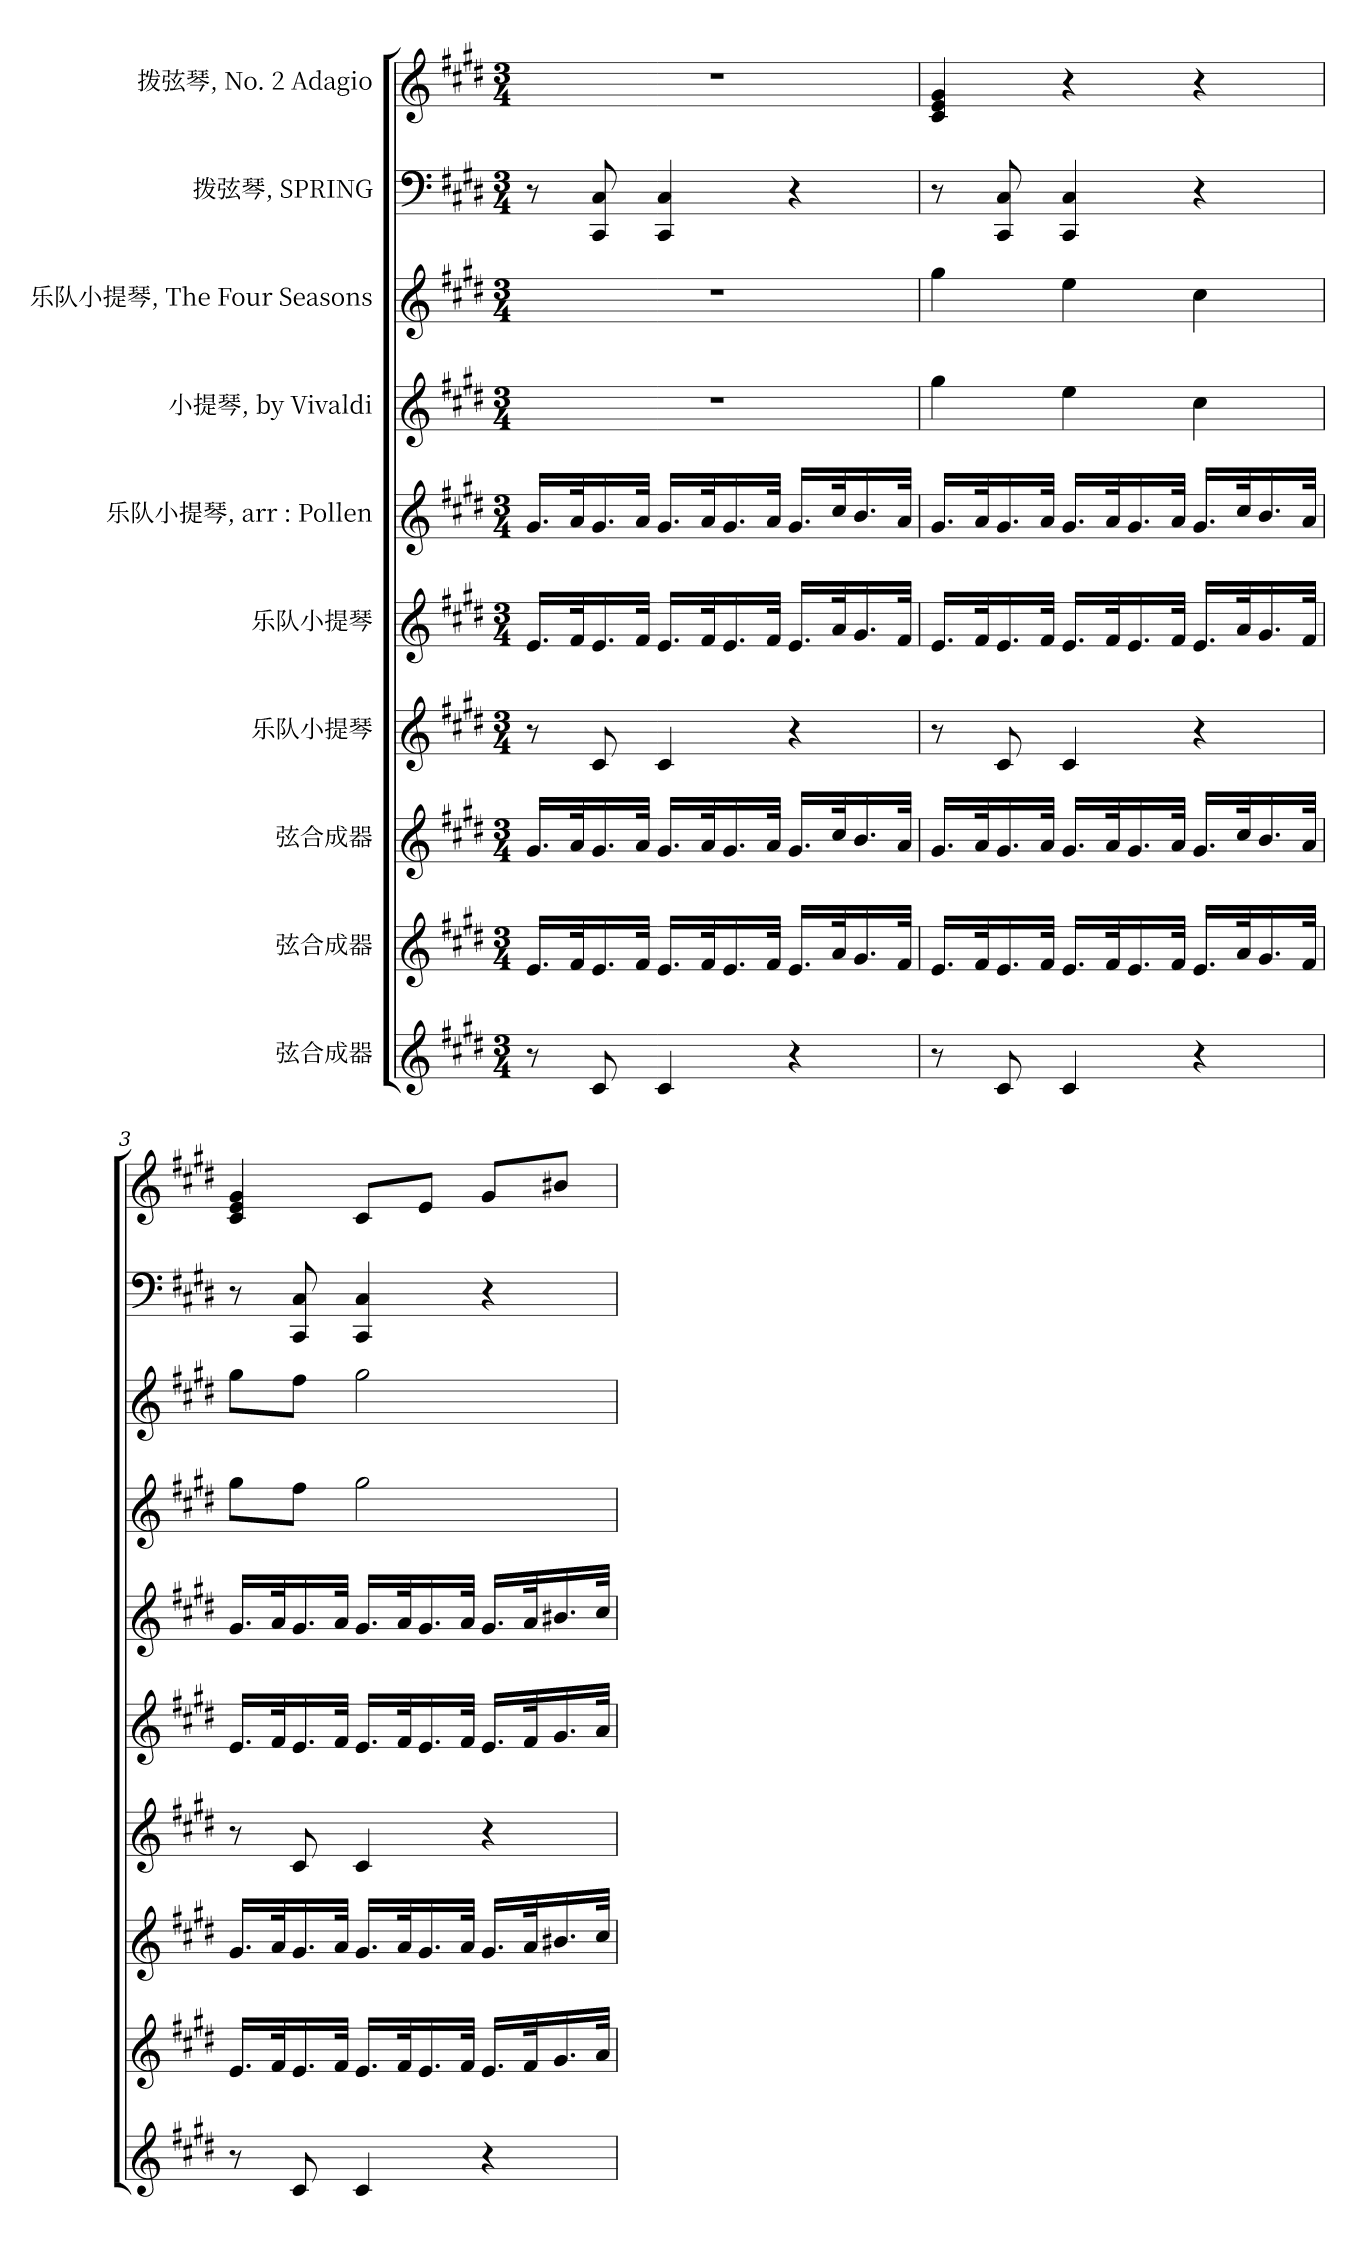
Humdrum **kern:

**kern	**kern	**kern	**kern	**kern	**kern	**kern	**kern	**kern	**kern
*part10	*part9	*part8	*part7	*part6	*part5	*part4	*part3	*part2	*part1
*staff10	*staff9	*staff8	*staff7	*staff6	*staff5	*staff4	*staff3	*staff2	*staff1
*I"弦合成器	*I"弦合成器	*I"弦合成器	*I"乐队小提琴	*I"乐队小提琴	*I"乐队小提琴, arr : Pollen	*I"小提琴, by Vivaldi	*I"乐队小提琴, The Four Seasons	*I"拨弦琴, SPRING	*I"拨弦琴, No. 2 Adagio
*clefG2	*clefG2	*clefG2	*clefG2	*clefG2	*clefG2	*clefG2	*clefG2	*clefF4	*clefG2
*k[f#c#g#d#]	*k[f#c#g#d#]	*k[f#c#g#d#]	*k[f#c#g#d#]	*k[f#c#g#d#]	*k[f#c#g#d#]	*k[f#c#g#d#]	*k[f#c#g#d#]	*k[f#c#g#d#]	*k[f#c#g#d#]
*M3/4	*M3/4	*M3/4	*M3/4	*M3/4	*M3/4	*M3/4	*M3/4	*M3/4	*M3/4
*MM120	*MM120	*MM120	*MM120	*MM120	*MM120	*MM120	*MM120	*MM120	*MM120
=1	=1	=1	=1	=1	=1	=1	=1	=1	=1
8r	16.e/LL	16.g#/LL	8r	16.e/LL	16.g#/LL	2.r	2.r	8r	2.r
.	32f#/K	32a/K	.	32f#/K	32a/K	.	.	.	.
8c#/	16.e/	16.g#/	8c#/	16.e/	16.g#/	.	.	8CC#/ 8C#/	.
.	32f#/JJk	32a/JJk	.	32f#/JJk	32a/JJk	.	.	.	.
4c#/	16.e/LL	16.g#/LL	4c#/	16.e/LL	16.g#/LL	.	.	4CC#/ 4C#/	.
.	32f#/K	32a/K	.	32f#/K	32a/K	.	.	.	.
.	16.e/	16.g#/	.	16.e/	16.g#/	.	.	.	.
.	32f#/JJk	32a/JJk	.	32f#/JJk	32a/JJk	.	.	.	.
4r	16.e/LL	16.g#/LL	4r	16.e/LL	16.g#/LL	.	.	4r	.
.	32a/K	32cc#/K	.	32a/K	32cc#/K	.	.	.	.
.	16.g#/	16.b/	.	16.g#/	16.b/	.	.	.	.
.	32f#/JJk	32a/JJk	.	32f#/JJk	32a/JJk	.	.	.	.
=2	=2	=2	=2	=2	=2	=2	=2	=2	=2
8r	16.e/LL	16.g#/LL	8r	16.e/LL	16.g#/LL	4gg#\	4gg#\	8r	4c#/ 4e/ 4g#/
.	32f#/K	32a/K	.	32f#/K	32a/K	.	.	.	.
8c#/	16.e/	16.g#/	8c#/	16.e/	16.g#/	.	.	8CC#/ 8C#/	.
.	32f#/JJk	32a/JJk	.	32f#/JJk	32a/JJk	.	.	.	.
4c#/	16.e/LL	16.g#/LL	4c#/	16.e/LL	16.g#/LL	4ee\	4ee\	4CC#/ 4C#/	4r
.	32f#/K	32a/K	.	32f#/K	32a/K	.	.	.	.
.	16.e/	16.g#/	.	16.e/	16.g#/	.	.	.	.
.	32f#/JJk	32a/JJk	.	32f#/JJk	32a/JJk	.	.	.	.
4r	16.e/LL	16.g#/LL	4r	16.e/LL	16.g#/LL	4cc#\	4cc#\	4r	4r
.	32a/K	32cc#/K	.	32a/K	32cc#/K	.	.	.	.
.	16.g#/	16.b/	.	16.g#/	16.b/	.	.	.	.
.	32f#/JJk	32a/JJk	.	32f#/JJk	32a/JJk	.	.	.	.
!!LO:PB:g=z
=3	=3	=3	=3	=3	=3	=3	=3	=3	=3
8r	16.e/LL	16.g#/LL	8r	16.e/LL	16.g#/LL	8gg#\L	8gg#\L	8r	4c#/ 4e/ 4g#/
.	32f#/K	32a/K	.	32f#/K	32a/K	.	.	.	.
8c#/	16.e/	16.g#/	8c#/	16.e/	16.g#/	8ff#\J	8ff#\J	8CC#/ 8C#/	.
.	32f#/JJk	32a/JJk	.	32f#/JJk	32a/JJk	.	.	.	.
4c#/	16.e/LL	16.g#/LL	4c#/	16.e/LL	16.g#/LL	2gg#\	2gg#\	4CC#/ 4C#/	8c#/L
.	32f#/K	32a/K	.	32f#/K	32a/K	.	.	.	.
.	16.e/	16.g#/	.	16.e/	16.g#/	.	.	.	8e/J
.	32f#/JJk	32a/JJk	.	32f#/JJk	32a/JJk	.	.	.	.
4r	16.e/LL	16.g#/LL	4r	16.e/LL	16.g#/LL	.	.	4r	8g#/L
.	32f#/K	32a/K	.	32f#/K	32a/K	.	.	.	.
.	16.g#/	16.b#X/	.	16.g#/	16.b#X/	.	.	.	8b#X/J
.	32a/JJk	32cc#/JJk	.	32a/JJk	32cc#/JJk	.	.	.	.
=	=	=	=	=	=	=	=	=	=
*-	*-	*-	*-	*-	*-	*-	*-	*-	*-
